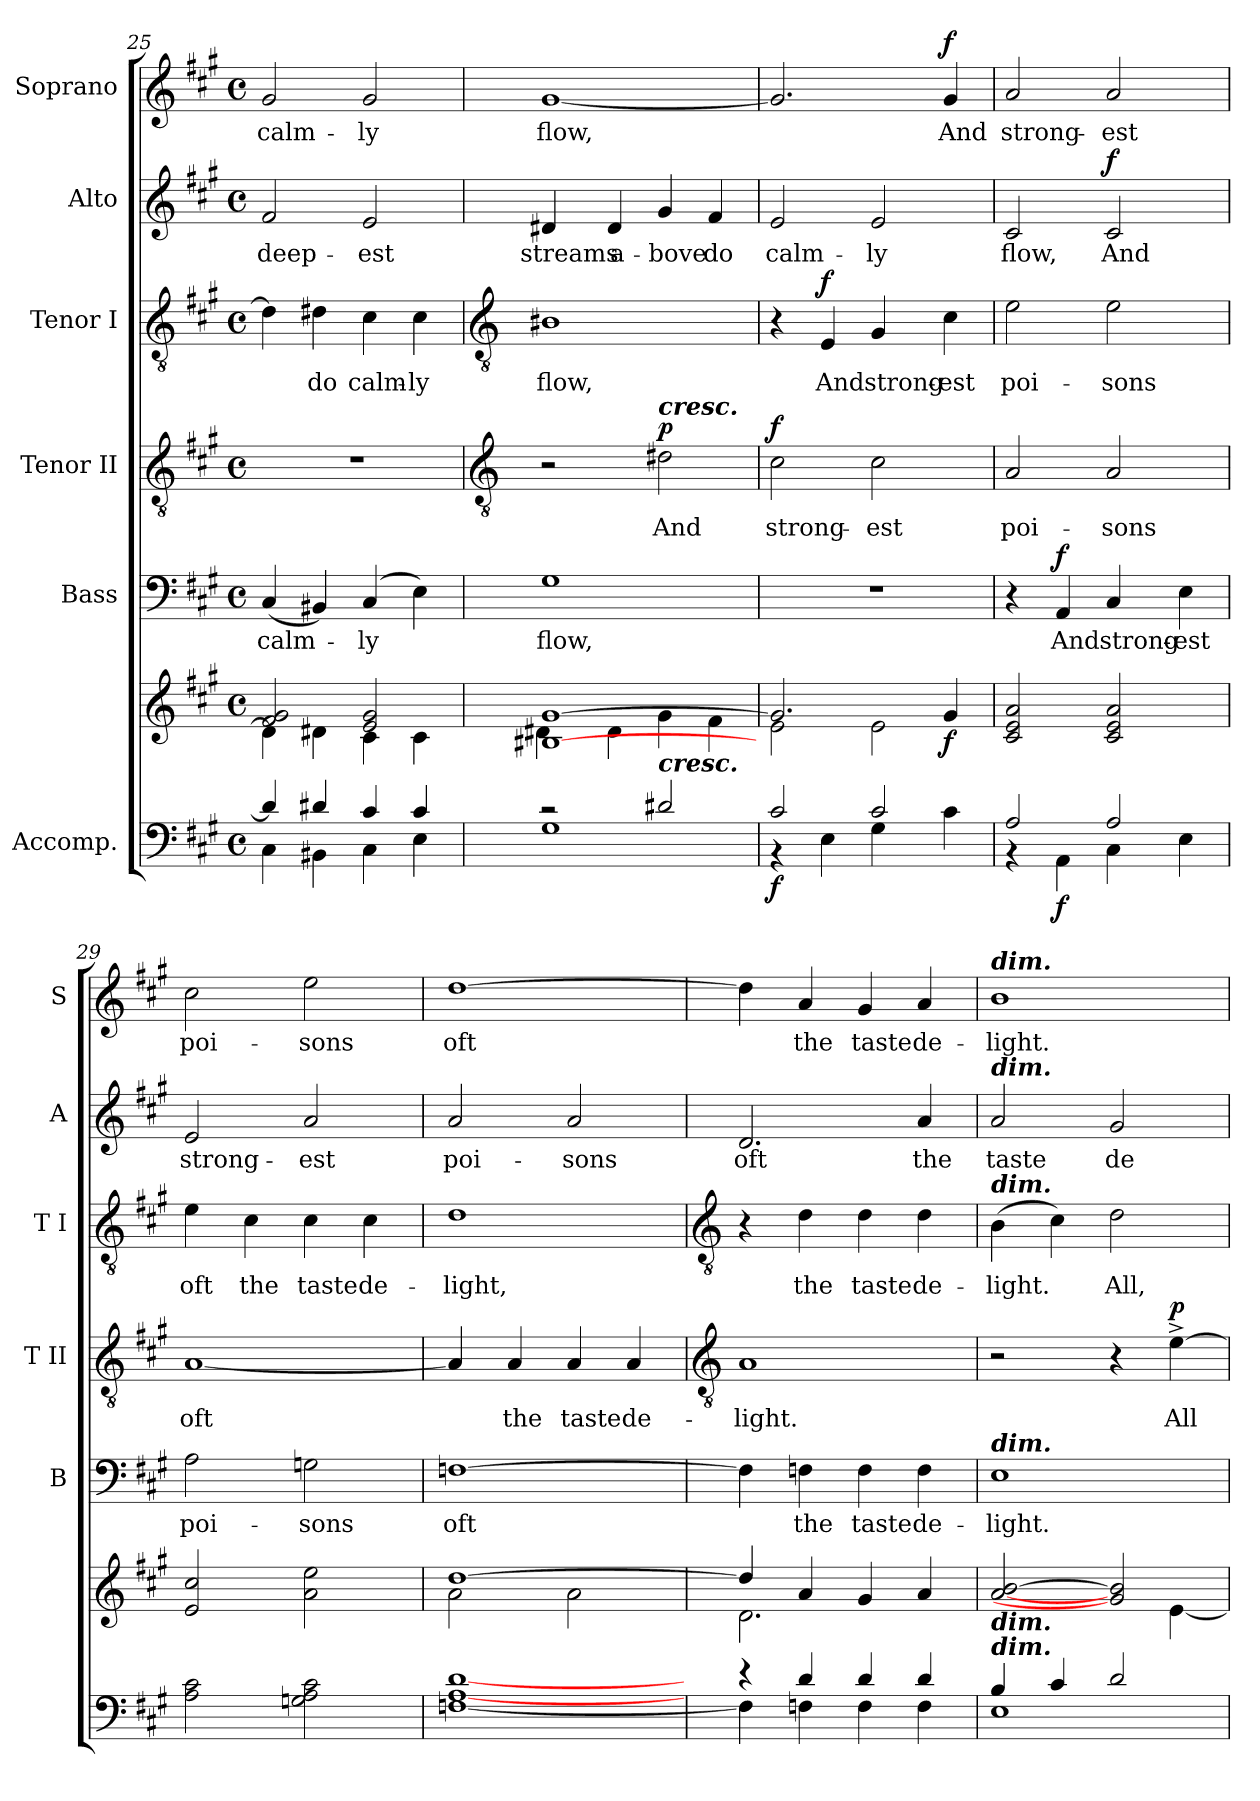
**kern	**kern	**dynam	**kern	**text	**dynam	**kern	**text	**dynam	**kern	**text	**dynam	**kern	**text	**dynam	**kern	**text	**dynam
*part6	*part6	*part6	*part5	*part5	*part5	*part4	*part4	*part4	*part3	*part3	*part3	*part2	*part2	*part2	*part1	*part1	*part1
*staff7	*staff6	*staff6/7	*staff5	*staff5	*staff5	*staff4	*staff4	*staff4	*staff3	*staff3	*staff3	*staff2	*staff2	*staff2	*staff1	*staff1	*staff1
*I"Accomp.	*	*	*I"Bass	*	*	*I"Tenor II	*	*	*I"Tenor I	*	*	*I"Alto	*	*	*I"Soprano	*	*
*	*	*	*I'B	*	*	*I'T II	*	*	*I'T I	*	*	*I'A	*	*	*I'S	*	*
*clefF4	*clefG2	*	*clefF4	*	*	*clefGv2	*	*	*clefGv2	*	*	*clefG2	*	*	*clefG2	*	*
*k[f#c#g#]	*k[f#c#g#]	*	*k[f#c#g#]	*	*	*k[f#c#g#]	*	*	*k[f#c#g#]	*	*	*k[f#c#g#]	*	*	*k[f#c#g#]	*	*
*A:	*A:	*	*A:	*	*	*A:	*	*	*A:	*	*	*A:	*	*	*A:	*	*
*M4/4	*M4/4	*	*M4/4	*	*	*M4/4	*	*	*M4/4	*	*	*M4/4	*	*	*M4/4	*	*
*met(c)	*met(c)	*	*met(c)	*	*	*met(c)	*	*	*met(c)	*	*	*met(c)	*	*	*met(c)	*	*
=25	=25	=25	=25	=25	=25	=25	=25	=25	=25	=25	=25	=25	=25	=25	=25	=25	=25
*^	*^	*	*	*	*	*	*	*	*	*	*	*	*	*	*	*	*
!	!	!	!	!	!	!LO:LY:b	!	!	!	!	!	!	!	!	!LO:LY:b	!	!	!LO:LY:b	!
4d#/]	4C#\	2f#/ 2g#/	4d#\]	.	(<4C#	calm-	.	1r	.	.	4d#]	.	.	2f#	deep-	.	2g#	calm-	.
!	!	!	!	!	!	!	!	!	!	!	!	!LO:LY:b	!	!	!	!	!	!	!
4d#/	4BB#X\	.	4d#\	.	4BB#X)	.	.	.	.	.	4d#	do	.	.	.	.	.	.	.
!	!	!	!	!	!	!LO:LY:b	!	!	!	!	!	!LO:LY:b	!	!	!LO:LY:b	!	!	!LO:LY:b	!
4c#/	4C#\	2e/ 2g#/	4c#\	.	(<4C#	ly	.	.	.	.	4c#	calm-	.	2e	-est	.	2g#	-ly	.
!	!	!	!	!	!	!	!	!	!	!	!	!LO:LY:b	!	!	!	!	!	!	!
4c#/	4E\	.	4c#\	.	4E)	.	.	.	.	.	4c#	-ly	.	.	.	.	.	.	.
!!LO:LB:g=z
=26	=26	=26	=26	=26	=26	=26	=26	=26	=26	=26	=26	=26	=26	=26	=26	=26	=26	=26	=26
*	*	*	*	*	*	*	*	*clefGv2	*	*	*clefGv2	*	*	*	*	*	*	*	*
!	!	!	!	!	!	!LO:LY:b	!	!	!	!	!	!LO:LY:b	!	!	!LO:LY:b	!	!	!LO:LY:b	!
2r	1G#\	[1B#X/ [1g#/	4d#X\	.	1G#	flow,	.	2r	.	.	1B#X	flow,	.	4d#X	streams	.	[1g#	flow,	.
!	!	!	!	!	!	!	!	!	!	!	!	!	!	!	!LO:LY:b	!	!	!	!
.	.	.	4d#\	.	.	.	.	.	.	.	.	.	.	4d#	a-	.	.	.	.
!	!	!	!	!	!	!	!	!LO:TX:a:Bi:t=cresc.	!	!	!	!	!	!	!	!	!	!	!
!LO:TX:a:Bi:t=cresc.	!	!	!	!	!	!	!	!	!	!	!	!	!	!	!	!	!	!	!
!	!	!	!	!	!	!	!	!	!LO:LY:b	!LO:DY:b	!	!	!	!	!LO:LY:b	!	!	!	!
2d#X/	.	.	4g#\	.	.	.	.	2d#X	And	p	.	.	.	4g#	-bove	.	.	.	.
!	!	!	!	!	!	!	!	!	!	!	!	!	!	!	!LO:LY:b	!	!	!	!
.	.	.	4f#\	.	.	.	.	.	.	.	.	.	.	4f#	do	.	.	.	.
=27	=27	=27	=27	=27	=27	=27	=27	=27	=27	=27	=27	=27	=27	=27	=27	=27	=27	=27	=27
!	!	!	!	!LO:DY:b=2	!	!	!	!	!LO:LY:b	!LO:DY:b	!	!	!	!	!LO:LY:b	!	!	!	!
2c#/	4r	2.g#/]	2e\	f	1r	.	.	2c#	strong-	f	4r	.	.	2e	calm-	.	2.g#]	.	.
!	!	!	!	!	!	!	!	!	!	!	!	!LO:LY:b	!LO:DY:b	!	!	!	!	!	!
.	4E\	.	.	.	.	.	.	.	.	.	4E	And	f	.	.	.	.	.	.
!	!	!	!	!	!	!	!	!	!LO:LY:b	!	!	!LO:LY:b	!	!	!LO:LY:b	!	!	!	!
2c#/	4G#\	.	2e\	.	.	.	.	2c#	-est	.	4G#	strong-	.	2e	-ly	.	.	.	.
!	!	!	!	!LO:DY:b	!	!	!	!	!	!	!	!LO:LY:b	!	!	!	!	!	!LO:LY:b	!LO:DY:b
.	4c#\	4g#/	.	f	.	.	.	.	.	.	4c#	-est	.	.	.	.	4g#	And	f
=28	=28	=28	=28	=28	=28	=28	=28	=28	=28	=28	=28	=28	=28	=28	=28	=28	=28	=28	=28
!	!	!	!	!	!	!	!	!	!LO:LY:b	!	!	!LO:LY:b	!	!	!LO:LY:b	!	!	!LO:LY:b	!
2A/	4r	2c#/ 2e/ 2a/	1ryy	.	4r	.	.	2A	poi-	.	2e	poi-	.	2c#	flow,	.	2a	strong-	.
!	!	!	!	!LO:DY:b=2	!	!LO:LY:b	!LO:DY:b	!	!	!	!	!	!	!	!	!	!	!	!
.	4AA\	.	.	f	4AA	And	f	.	.	.	.	.	.	.	.	.	.	.	.
!	!	!	!	!	!	!LO:LY:b	!	!	!LO:LY:b	!	!	!LO:LY:b	!	!	!LO:LY:b	!LO:DY:b	!	!LO:LY:b	!
2A/	4C#\	2c#/ 2e/ 2a/	.	.	4C#	strong-	.	2A	-sons	.	2e	-sons	.	2c#	And	f	2a	-est	.
!	!	!	!	!	!	!LO:LY:b	!	!	!	!	!	!	!	!	!	!	!	!	!
.	4E\	.	.	.	4E	-est	.	.	.	.	.	.	.	.	.	.	.	.	.
=29	=29	=29	=29	=29	=29	=29	=29	=29	=29	=29	=29	=29	=29	=29	=29	=29	=29	=29	=29
!	!	!	!	!	!	!LO:LY:b	!	!	!LO:LY:b	!	!	!LO:LY:b	!	!	!LO:LY:b	!	!	!LO:LY:b	!
1ryy	2A\ 2c#\	2e/ 2cc#/	1ryy	.	2A	poi-	.	[1A	oft	.	4e	oft	.	2e	strong-	.	2cc#	poi-	.
!	!	!	!	!	!	!	!	!	!	!	!	!LO:LY:b	!	!	!	!	!	!	!
.	.	.	.	.	.	.	.	.	.	.	4c#	the	.	.	.	.	.	.	.
!	!	!	!	!	!	!LO:LY:b	!	!	!	!	!	!LO:LY:b	!	!	!LO:LY:b	!	!	!LO:LY:b	!
.	2Gn\ 2A\ 2c#\	2a\ 2ee\	.	.	2Gn	-sons	.	.	.	.	4c#	taste	.	2a	-est	.	2ee	-sons	.
!	!	!	!	!	!	!	!	!	!	!	!	!LO:LY:b	!	!	!	!	!	!	!
.	.	.	.	.	.	.	.	.	.	.	4c#	de-	.	.	.	.	.	.	.
=30	=30	=30	=30	=30	=30	=30	=30	=30	=30	=30	=30	=30	=30	=30	=30	=30	=30	=30	=30
!	!	!	!	!	!	!LO:LY:b	!	!	!	!	!	!LO:LY:b	!	!	!LO:LY:b	!	!	!LO:LY:b	!
1ryy	[1Fn\ [1A\ [1d\	[1dd/	2a\	.	[1Fn	oft	.	4A]	.	.	1d	-light,	.	2a	poi-	.	[1dd	oft	.
!	!	!	!	!	!	!	!	!	!LO:LY:b	!	!	!	!	!	!	!	!	!	!
.	.	.	.	.	.	.	.	4A	the	.	.	.	.	.	.	.	.	.	.
!	!	!	!	!	!	!	!	!	!LO:LY:b	!	!	!	!	!	!LO:LY:b	!	!	!	!
.	.	.	2a\	.	.	.	.	4A	taste	.	.	.	.	2a	-sons	.	.	.	.
!	!	!	!	!	!	!	!	!	!LO:LY:b	!	!	!	!	!	!	!	!	!	!
.	.	.	.	.	.	.	.	4A	de-	.	.	.	.	.	.	.	.	.	.
!!LO:LB:g=z
=31	=31	=31	=31	=31	=31	=31	=31	=31	=31	=31	=31	=31	=31	=31	=31	=31	=31	=31	=31
*	*	*	*	*	*	*	*	*clefGv2	*	*	*clefGv2	*	*	*	*	*	*	*	*
!	!	!	!	!	!	!	!	!	!LO:LY:b	!	!	!	!	!	!LO:LY:b	!	!	!	!
4r	4F\]	4dd/]	2.d\	.	4F]	.	.	1A	-light.	.	4r	.	.	2.d	oft	.	4dd]	.	.
!	!	!	!	!	!	!LO:LY:b	!	!	!	!	!	!LO:LY:b	!	!	!	!	!	!LO:LY:b	!
4d/	4F\	4a/	.	.	4F	the	.	.	.	.	4d	the	.	.	.	.	4a	the	.
!	!	!	!	!	!	!LO:LY:b	!	!	!	!	!	!LO:LY:b	!	!	!	!	!	!LO:LY:b	!
4d/	4F\	4g#/	.	.	4F	taste	.	.	.	.	4d	taste	.	.	.	.	4g#	taste	.
!	!	!	!	!	!	!LO:LY:b	!	!	!	!	!	!LO:LY:b	!	!	!LO:LY:b	!	!	!LO:LY:b	!
4d/	4F\	4a/	4ryy	.	4F	de-	.	.	.	.	4d	de-	.	4a	the	.	4a	de-	.
=32	=32	=32	=32	=32	=32	=32	=32	=32	=32	=32	=32	=32	=32	=32	=32	=32	=32	=32	=32
!	!	!	!	!	!	!	!	!	!	!	!	!	!	!	!	!	!LO:TX:a:Bi:t=dim.	!	!
!	!	!	!	!	!	!	!	!	!	!	!	!	!	!LO:TX:a:Bi:t=dim.	!	!	!	!	!
!	!	!	!	!	!	!	!	!	!	!	!LO:TX:a:Bi:t=dim.	!	!	!	!	!	!	!	!
!	!	!	!	!	!LO:TX:a:Bi:t=dim.	!	!	!	!	!	!	!	!	!	!	!	!	!	!
!	!	!LO:TX:b:Bi:t=dim.	!	!	!	!	!	!	!	!	!	!	!	!	!	!	!	!	!
!LO:TX:a:Bi:t=dim.	!	!	!	!	!	!	!	!	!	!	!	!	!	!	!	!	!	!	!
!	!	!	!	!	!	!LO:LY:b	!	!	!	!	!	!LO:LY:b	!	!	!LO:LY:b	!	!	!LO:LY:b	!
4B/	1E\	[2a/ [2b/	2ryy	.	1E	-light.	.	2r	.	.	(>4B	-light.	.	2a	taste	.	1b	-light.	.
4c#/	.	.	.	.	.	.	.	.	.	.	4c#)	.	.	.	.	.	.	.	.
!	!	!	!	!	!	!	!	!	!	!	!	!LO:LY:b	!	!	!LO:LY:b	!	!	!	!
2d/	.	2g#/] 2b/]	4ryy	.	.	.	.	4r	.	.	2d	All,	.	2g#	de-	.	.	.	.
!	!	!	!	!	!	!	!	!	!LO:LY:b	!LO:DY:b	!	!	!	!	!	!	!	!	!
.	.	.	[4e\	.	.	.	.	[4e^	All	p	.	.	.	.	.	.	.	.	.
*v	*v	*	*	*	*	*	*	*	*	*	*	*	*	*	*	*	*	*	*
*	*v	*v	*	*	*	*	*	*	*	*	*	*	*	*	*	*	*	*
=	=	=	=	=	=	=	=	=	=	=	=	=	=	=	=	=	=
*-	*-	*-	*-	*-	*-	*-	*-	*-	*-	*-	*-	*-	*-	*-	*-	*-	*-
